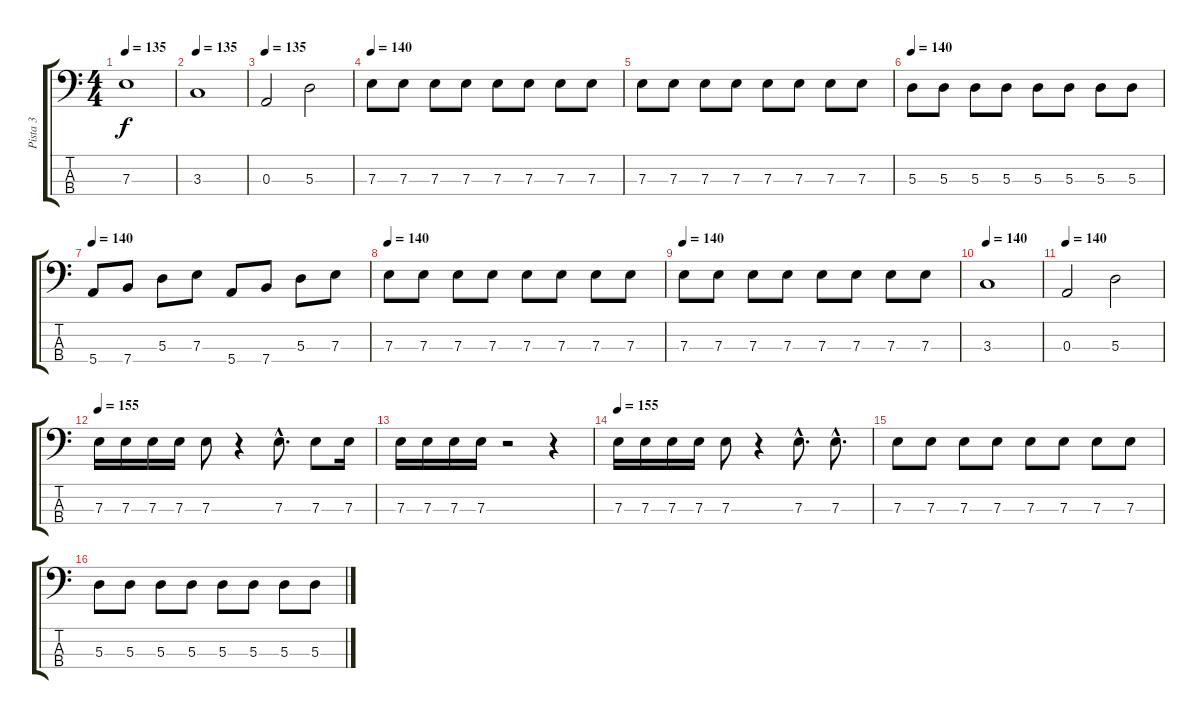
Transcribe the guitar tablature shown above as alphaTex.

\track ("Pista 3" "Pista 3") {instrument electricbassfinger}
\staff {score tabs}
\tuning (G2 D2 A1 E1) {hide}
\ts (4 4)
\tempo 135
\clef f4
\ks c
7.3{t}.1{dy f} |
\tempo 135
3.3.1 |
\tempo 135
0.3.2 5.3.2 |
\tempo 140
7.3.8 7.3.8 7.3.8 7.3.8 7.3.8 7.3.8 7.3.8 7.3.8 |
7.3.8 7.3.8 7.3.8 7.3.8 7.3.8 7.3.8 7.3.8 7.3.8 |
\tempo 140
5.3.8 5.3.8 5.3.8 5.3.8 5.3.8 5.3.8 5.3.8 5.3.8 |
\tempo 140
5.4.8 7.4.8 5.3.8 7.3.8 5.4.8 7.4.8 5.3.8 7.3.8 |
\tempo 140
7.3.8 7.3.8 7.3.8 7.3.8 7.3.8 7.3.8 7.3.8 7.3.8 |
\tempo 140
7.3.8 7.3.8 7.3.8 7.3.8 7.3.8 7.3.8 7.3.8 7.3.8 |
\tempo 140
3.3.1 |
\tempo 140
0.3.2 5.3.2 |
\tempo 155
7.3.16 7.3.16 7.3.16 7.3.16 7.3.8 r.4 7.3{hac}.8{d} 7.3.8 7.3.16 |
7.3.16 7.3.16 7.3.16 7.3.16 r.2 r.4 |
\tempo 155
7.3.16 7.3.16 7.3.16 7.3.16 7.3.8 r.4 7.3{hac}.8{d} 7.3{hac}.8{d} |
7.3.8 7.3.8 7.3.8 7.3.8 7.3.8 7.3.8 7.3.8 7.3.8 |
5.3.8 5.3.8 5.3.8 5.3.8 5.3.8 5.3.8 5.3.8 5.3.8
